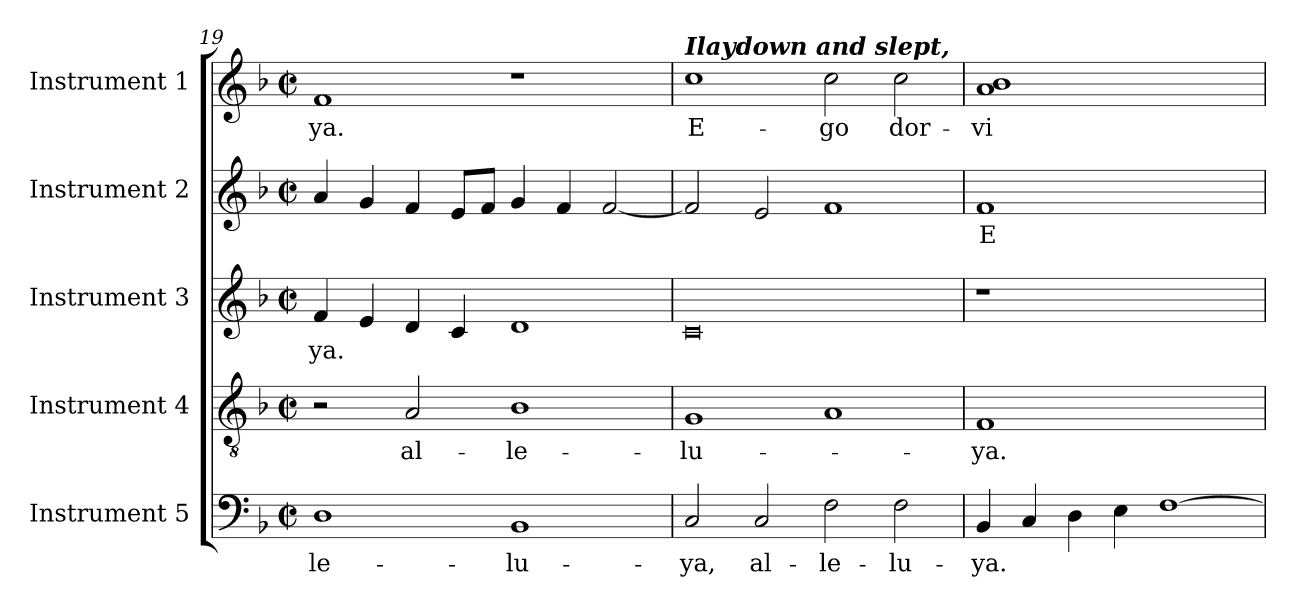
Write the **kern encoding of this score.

**kern	**text	**kern	**text	**kern	**text	**kern	**text	**kern	**text
*part5	*part5	*part4	*part4	*part3	*part3	*part2	*part2	*part1	*part1
*staff5	*staff5	*staff4	*staff4	*staff3	*staff3	*staff2	*staff2	*staff1	*staff1
*I"Instrument 5	*	*I"Instrument 4	*	*I"Instrument 3	*	*I"Instrument 2	*	*I"Instrument 1	*
*clefF4	*	*clefGv2	*	*clefG2	*	*clefG2	*	*clefG2	*
*k[b-]	*	*k[b-]	*	*k[b-]	*	*k[b-]	*	*k[b-]	*
*F:	*	*F:	*	*F:	*	*F:	*	*F:	*
*M2/2	*	*M2/2	*	*M2/2	*	*M2/2	*	*M2/2	*
*met(c|)	*	*met(c|)	*	*met(c|)	*	*met(c|)	*	*met(c|)	*
=19	=19	=19	=19	=19	=19	=19	=19	=19	=19
!	!LO:LY:b:cj	!	!	!	!LO:LY:b:cj	!	!	!	!LO:LY:b:cj
1D	-le-	2r	.	4f/	-ya.	4a/	.	1f	-ya.
.	.	.	.	4e/	.	4g/	.	.	.
!	!	!	!LO:LY:b:cj	!	!	!	!	!	!
.	.	2A/	al-	4d/	.	4f/	.	.	.
.	.	.	.	4c/	.	8e/L	.	.	.
.	.	.	.	.	.	8f/J	.	.	.
!	!LO:LY:b:cj	!	!LO:LY:b:cj	!	!	!	!	!	!
1BB-	-lu-	1B-	-le-	1d	.	4g/	.	1r	.
.	.	.	.	.	.	4f/	.	.	.
.	.	.	.	.	.	[>2f/	.	.	.
!!LO:LB:g=z
=20	=20	=20	=20	=20	=20	=20	=20	=20	=20
!	!	!	!	!	!	!	!	!LO:TX:a:Bi:t=Ilaydown and slept,	!
!	!LO:LY:b:cj	!	!LO:LY:b:cj	!	!	!	!	!	!LO:LY:b:cj
2C/	-ya,	1G	-lu-	0c	.	2f/]	.	1cc	E-
!	!LO:LY:b:cj	!	!	!	!	!	!	!	!
2C/	al-	.	.	.	.	2e/	.	.	.
!	!LO:LY:b:cj	!	!	!	!	!	!	!	!LO:LY:b:cj
2F\	-le-	1A	.	.	.	1f	.	2cc\	-go
!	!LO:LY:b:cj	!	!	!	!	!	!	!	!LO:LY:b:cj
2F\	-lu-	.	.	.	.	.	.	2cc\	dor-
=21	=21	=21	=21	=21	=21	=21	=21	=21	=21
!	!LO:LY:b:cj	!	!LO:LY:b:cj	!	!	!	!LO:LY:b:cj	!	!LO:LY:b:cj
4BB-/	-ya.	1F	-ya.	1r	.	1f	E-	1b- 1a	-vi
4C/	.	.	.	.	.	.	.	.	.
4D\	.	.	.	.	.	.	.	.	.
4E\	.	.	.	.	.	.	.	.	.
[>1F	.	1ryy	.	1ryy	.	1ryy	.	1ryy	.
=	=	=	=	=	=	=	=	=	=
*-	*-	*-	*-	*-	*-	*-	*-	*-	*-
